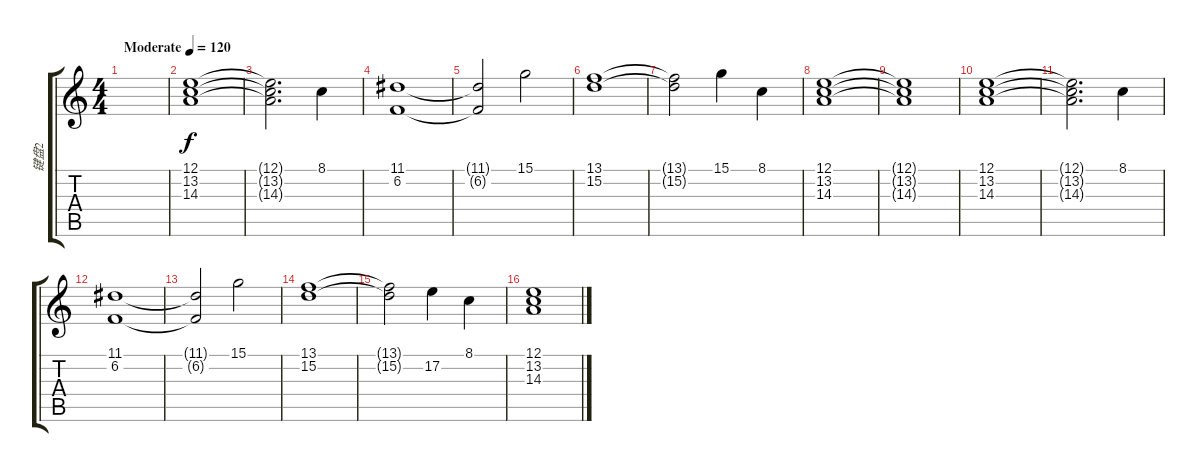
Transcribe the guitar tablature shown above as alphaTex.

\track ("键盘2" "键盘2") {instrument lead2sawtooth}
\staff {score tabs}
\tuning (E4 B3 G3 D3 A2 E2) {hide}
\ts (4 4)
\tempo (120 "Moderate")
\clef g2
\ks c
|
(12.1 13.2 14.3).1 |
(12.1{t} 13.2{t} 14.3{t}).2{d} 8.1.4 |
(11.1 6.2).1 |
(11.1{t} 6.2{t}).2 15.1.2 |
(13.1 15.2).1 |
(13.1{t} 15.2{t}).2 15.1.4 8.1.4 |
(12.1 13.2 14.3).1 |
(12.1{t} 13.2{t} 14.3{t}).1 |
(12.1 13.2 14.3).1 |
(12.1{t} 13.2{t} 14.3{t}).2{d} 8.1.4 |
(11.1 6.2).1 |
(11.1{t} 6.2{t}).2 15.1.2 |
(13.1 15.2).1 |
(13.1{t} 15.2{t}).2 17.2.4 8.1.4 |
(12.1 13.2 14.3).1
